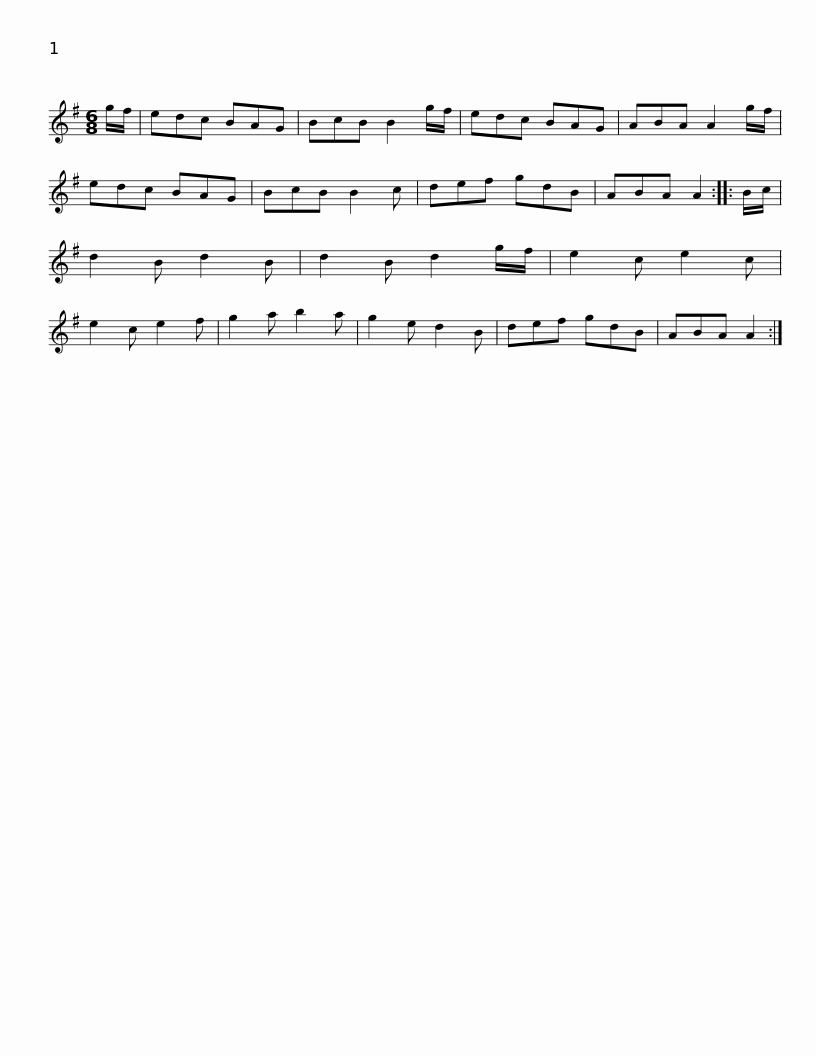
X:1
L:1/8
M:6/8
I:linebreak $
K:G
V:1 treble
V:1
 g/f/ | edc BAG | BcB B2 g/f/ | edc BAG | ABA A2 g/f/ | %5
 edc BAG | BcB B2 c | def gdB |$ ABA A2 :: B/c/ | %10
 d2 B d2 B | d2 B d2 g/f/ | e2 c e2 c | e2 c e2 f | g2 a b2 a | %15
 g2 e d2 B | def gdB | ABA A2 :| %18
